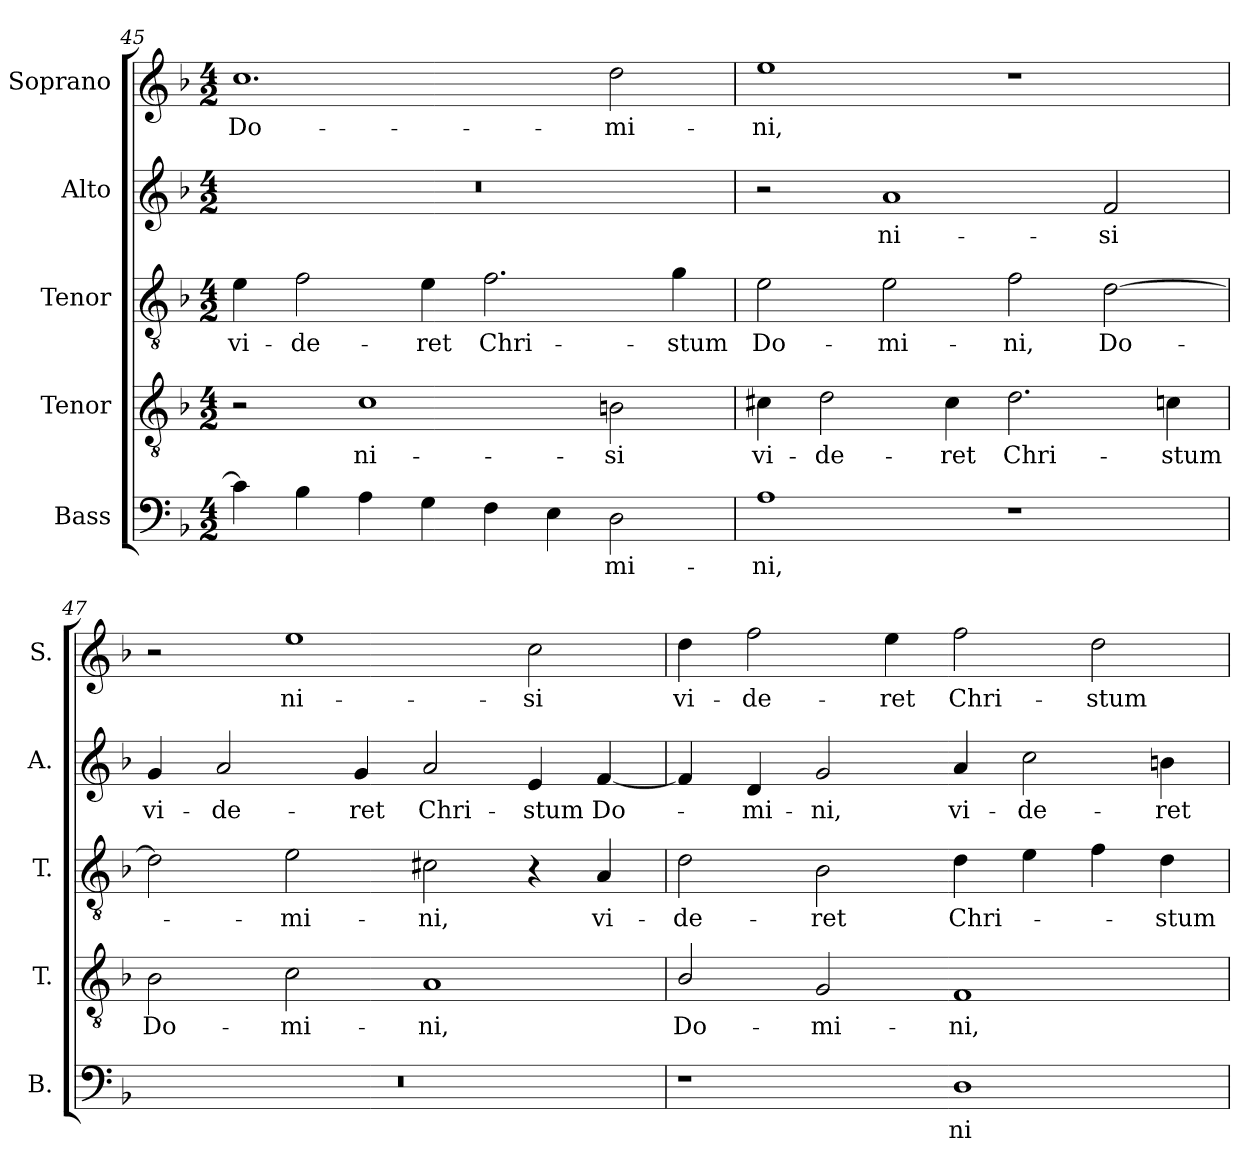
**kern	**text	**kern	**text	**kern	**text	**kern	**text	**kern	**text
*part5	*part5	*part4	*part4	*part3	*part3	*part2	*part2	*part1	*part1
*staff5	*staff5	*staff4	*staff4	*staff3	*staff3	*staff2	*staff2	*staff1	*staff1
*I"Bass	*	*I"Tenor	*	*I"Tenor	*	*I"Alto	*	*I"Soprano	*
*I'B.	*	*I'T.	*	*I'T.	*	*I'A.	*	*I'S.	*
*clefF4	*	*clefGv2	*	*clefGv2	*	*clefG2	*	*clefG2	*
*	*	*ITrd7c12	*	*ITrd7c12	*	*	*	*	*
*k[b-]	*	*k[b-]	*	*k[b-]	*	*k[b-]	*	*k[b-]	*
*F:	*	*F:	*	*F:	*	*F:	*	*F:	*
*M4/2	*	*M4/2	*	*M4/2	*	*M4/2	*	*M4/2	*
=45	=45	=45	=45	=45	=45	=45	=45	=45	=45
!	!	!	!	!	!LO:LY:b:color=#000000	!LO:N:vis=1	!	!	!
!	!	!	!	!	!	!	!	!	!LO:LY:b:color=#000000
4ci\]	.	2r	.	4Ei\	vi-	0r	.	1.cci	Do-
!	!	!	!	!	!LO:LY:b:color=#000000	!	!	!	!
4B-i\	.	.	.	2Fi\	-de-	.	.	.	.
!	!	!	!LO:LY:b:color=#000000	!	!	!	!	!	!
4Ai\	.	1Ci	ni-	.	.	.	.	.	.
!	!	!	!	!	!LO:LY:b:color=#000000	!	!	!	!
4Gi\	.	.	.	4Ei\	-ret	.	.	.	.
!	!	!	!	!	!LO:LY:b:color=#000000	!	!	!	!
4Fi\	.	.	.	2.Fi\	Chri-	.	.	.	.
4Ei\	.	.	.	.	.	.	.	.	.
!	!LO:LY:b:color=#000000	!	!	!	!	!	!	!	!
!	!	!	!LO:LY:b:color=#000000	!	!	!	!	!	!
!	!	!	!	!	!	!	!	!	!LO:LY:b:color=#000000
2Di\	-mi-	2BBni\	-si	.	.	.	.	2ddi\	-mi-
!	!	!	!	!	!LO:LY:b:color=#000000	!	!	!	!
.	.	.	.	4Gi\	-stum	.	.	.	.
=46	=46	=46	=46	=46	=46	=46	=46	=46	=46
!	!LO:LY:b:color=#000000	!	!	!	!	!	!	!	!
!	!	!	!LO:LY:b:color=#000000	!	!	!	!	!	!
!	!	!	!	!	!LO:LY:b:color=#000000	!	!	!	!
!	!	!	!	!	!	!	!	!	!LO:LY:b:color=#000000
1Ai	-ni,	4C#Xi\	vi-	2Ei\	Do-	2r	.	1eei	-ni,
!	!	!	!LO:LY:b:color=#000000	!	!	!	!	!	!
.	.	2Di\	-de-	.	.	.	.	.	.
!	!	!	!	!	!LO:LY:b:color=#000000	!	!	!	!
!	!	!	!	!	!	!	!LO:LY:b:color=#000000	!	!
.	.	.	.	2Ei\	-mi-	1ai	ni-	.	.
!	!	!	!LO:LY:b:color=#000000	!	!	!	!	!	!
.	.	4C#i\	-ret	.	.	.	.	.	.
!	!	!	!LO:LY:b:color=#000000	!	!	!	!	!	!
!	!	!	!	!	!LO:LY:b:color=#000000	!	!	!	!
1r	.	2.Di\	Chri-	2Fi\	-ni,	.	.	1r	.
!	!	!	!	!	!LO:LY:b:color=#000000	!	!	!	!
!	!	!	!	!	!	!	!LO:LY:b:color=#000000	!	!
.	.	.	.	[2Di\	Do-	2fi/	-si	.	.
!	!	!	!LO:LY:b:color=#000000	!	!	!	!	!	!
.	.	4Cni\	-stum	.	.	.	.	.	.
=47	=47	=47	=47	=47	=47	=47	=47	=47	=47
!LO:N:vis=1	!	!	!	!	!	!	!	!	!
!	!	!	!LO:LY:b:color=#000000	!	!	!	!	!	!
!	!	!	!	!	!	!	!LO:LY:b:color=#000000	!	!
0r	.	2BB-i\	Do-	2Di\]	.	4gi/	vi-	2r	.
!	!	!	!	!	!	!	!LO:LY:b:color=#000000	!	!
.	.	.	.	.	.	2ai/	-de-	.	.
!	!	!	!LO:LY:b:color=#000000	!	!	!	!	!	!
!	!	!	!	!	!LO:LY:b:color=#000000	!	!	!	!
!	!	!	!	!	!	!	!	!	!LO:LY:b:color=#000000
.	.	2Ci\	-mi-	2Ei\	-mi-	.	.	1eei	ni-
!	!	!	!	!	!	!	!LO:LY:b:color=#000000	!	!
.	.	.	.	.	.	4gi/	-ret	.	.
!	!	!	!LO:LY:b:color=#000000	!	!	!	!	!	!
!	!	!	!	!	!LO:LY:b:color=#000000	!	!	!	!
!	!	!	!	!	!	!	!LO:LY:b:color=#000000	!	!
.	.	1AAi	-ni,	2C#Xi\	-ni,	2ai/	Chri-	.	.
!	!	!	!	!	!	!	!LO:LY:b:color=#000000	!	!
!	!	!	!	!	!	!	!	!	!LO:LY:b:color=#000000
.	.	.	.	4r	.	4ei/	-stum	2cci\	-si
!	!	!	!	!	!LO:LY:b:color=#000000	!	!	!	!
!	!	!	!	!	!	!	!LO:LY:b:color=#000000	!	!
.	.	.	.	4AAi/	vi-	[4fi/	Do-	.	.
!!LO:LB:g=z
=48	=48	=48	=48	=48	=48	=48	=48	=48	=48
!	!	!	!LO:LY:b:color=#000000	!	!	!	!	!	!
!	!	!	!	!	!LO:LY:b:color=#000000	!	!	!	!
!	!	!	!	!	!	!	!	!	!LO:LY:b:color=#000000
1r	.	2BB-i/	Do-	2Di\	-de-	4fi/]	.	4ddi\	vi-
!	!	!	!	!	!	!	!LO:LY:b:color=#000000	!	!
!	!	!	!	!	!	!	!	!	!LO:LY:b:color=#000000
.	.	.	.	.	.	4di/	-mi-	2ffi\	-de-
!	!	!	!LO:LY:b:color=#000000	!	!	!	!	!	!
!	!	!	!	!	!LO:LY:b:color=#000000	!	!	!	!
!	!	!	!	!	!	!	!LO:LY:b:color=#000000	!	!
.	.	2GGi/	-mi-	2BB-i\	-ret	2gi/	-ni,	.	.
!	!	!	!	!	!	!	!	!	!LO:LY:b:color=#000000
.	.	.	.	.	.	.	.	4eei\	-ret
!	!LO:LY:b:color=#000000	!	!	!	!	!	!	!	!
!	!	!	!LO:LY:b:color=#000000	!	!	!	!	!	!
!	!	!	!	!	!LO:LY:b:color=#000000	!	!	!	!
!	!	!	!	!	!	!	!LO:LY:b:color=#000000	!	!
!	!	!	!	!	!	!	!	!	!LO:LY:b:color=#000000
1Di	ni-	1FFi	-ni,	4Di\	Chri-	4ai/	vi-	2ffi\	Chri-
!	!	!	!	!	!	!	!LO:LY:b:color=#000000	!	!
.	.	.	.	4Ei\	.	2cci\	-de-	.	.
!	!	!	!	!	!	!	!	!	!LO:LY:b:color=#000000
.	.	.	.	4Fi\	.	.	.	2ddi\	-stum
!	!	!	!	!	!LO:LY:b:color=#000000	!	!	!	!
!	!	!	!	!	!	!	!LO:LY:b:color=#000000	!	!
.	.	.	.	4Di\	-stum	4bni\	-ret	.	.
=	=	=	=	=	=	=	=	=	=
*-	*-	*-	*-	*-	*-	*-	*-	*-	*-
